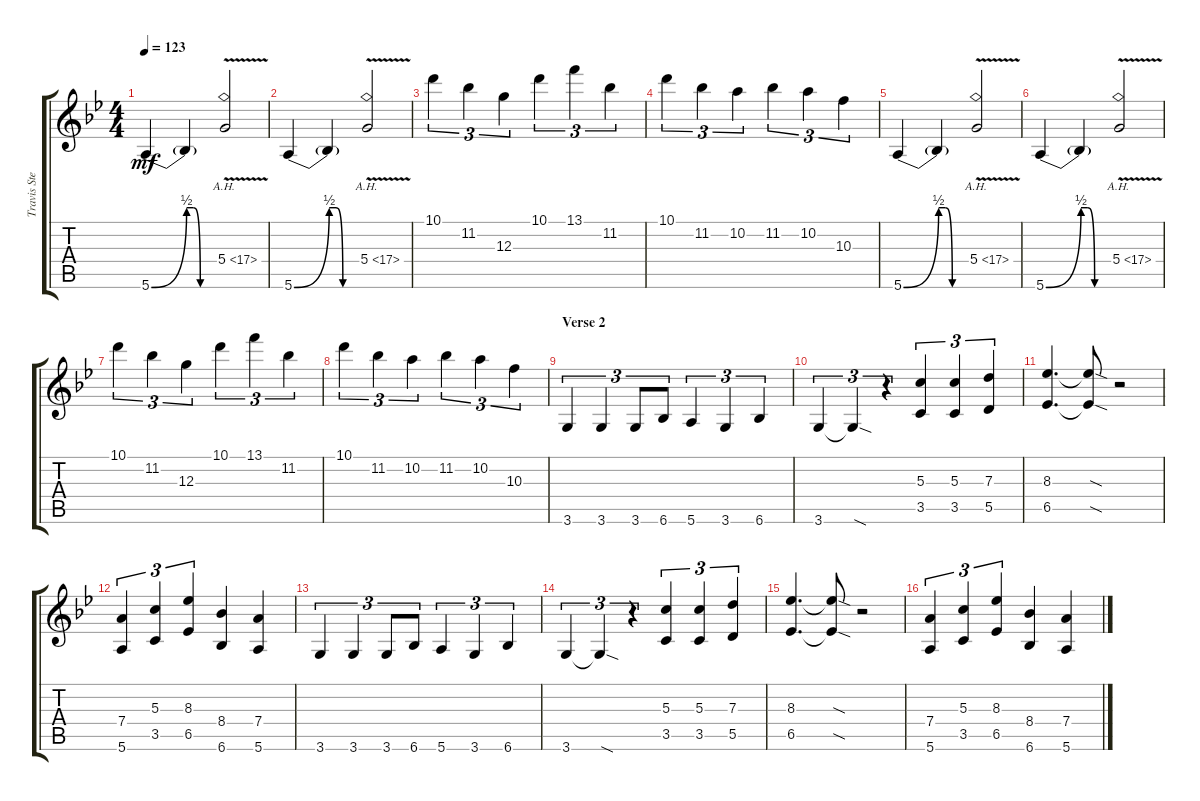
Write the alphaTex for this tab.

\track ("Travis Stever" "Travis Ste") {instrument distortionguitar}
\staff {score tabs}
\tuning (E4 B3 G3 D3 A2 E2) {hide}
\ts (4 4)
\tempo 123
\clef g2
\ks gminor
5.6{be (bend 0 0 60 2)}.4{dy mf} 5.6{be (custom 0 2 15 2 30 0 60 0) t}.4 5.4{ah 12 v}.2 |
5.6{be (bend 0 0 60 2)}.4 5.6{be (custom 0 2 15 2 30 0 60 0) t}.4 5.4{ah 12 v}.2 |
10.1.4{tu (3 2)} 11.2.4{tu (3 2)} 12.3.4{tu (3 2)} 10.1.4{tu (3 2)} 13.1.4{tu (3 2)} 11.2.4{tu (3 2)} |
10.1.4{tu (3 2)} 11.2.4{tu (3 2)} 10.2.4{tu (3 2)} 11.2.4{tu (3 2)} 10.2.4{tu (3 2)} 10.3.4{tu (3 2)} |
5.6{be (bend 0 0 60 2)}.4 5.6{be (custom 0 2 15 2 30 0 60 0) t}.4 5.4{ah 12 v}.2 |
5.6{be (bend 0 0 60 2)}.4 5.6{be (custom 0 2 15 2 30 0 60 0) t}.4 5.4{ah 12 v}.2 |
10.1.4{tu (3 2)} 11.2.4{tu (3 2)} 12.3.4{tu (3 2)} 10.1.4{tu (3 2)} 13.1.4{tu (3 2)} 11.2.4{tu (3 2)} |
10.1.4{tu (3 2)} 11.2.4{tu (3 2)} 10.2.4{tu (3 2)} 11.2.4{tu (3 2)} 10.2.4{tu (3 2)} 10.3.4{tu (3 2)} |
\section ("" "Verse 2")
3.6.4{tu (3 2)} 3.6.4{tu (3 2)} 3.6.8{tu (3 2)} 6.6.8{tu (3 2)} 5.6.4{tu (3 2)} 3.6.4{tu (3 2)} 6.6.4{tu (3 2)} |
3.6.4{tu (3 2)} 3.6{sod t}.4{tu (3 2)} r.4{tu (3 2)} (5.3 3.5).4{tu (3 2)} (5.3 3.5).4{tu (3 2)} (7.3 5.5).4{tu (3 2)} |
(8.3 6.5).4{d} (8.3{sod t} 6.5{sod t}).8 r.2 |
(7.4 5.6).4{tu (3 2)} (5.3 3.5).4{tu (3 2)} (8.3 6.5).4{tu (3 2)} (8.4 6.6).4 (7.4 5.6).4 |
3.6.4{tu (3 2)} 3.6.4{tu (3 2)} 3.6.8{tu (3 2)} 6.6.8{tu (3 2)} 5.6.4{tu (3 2)} 3.6.4{tu (3 2)} 6.6.4{tu (3 2)} |
3.6.4{tu (3 2)} 3.6{sod t}.4{tu (3 2)} r.4{tu (3 2)} (5.3 3.5).4{tu (3 2)} (5.3 3.5).4{tu (3 2)} (7.3 5.5).4{tu (3 2)} |
(8.3 6.5).4{d} (8.3{sod t} 6.5{sod t}).8 r.2 |
(7.4 5.6).4{tu (3 2)} (5.3 3.5).4{tu (3 2)} (8.3 6.5).4{tu (3 2)} (8.4 6.6).4 (7.4 5.6).4
